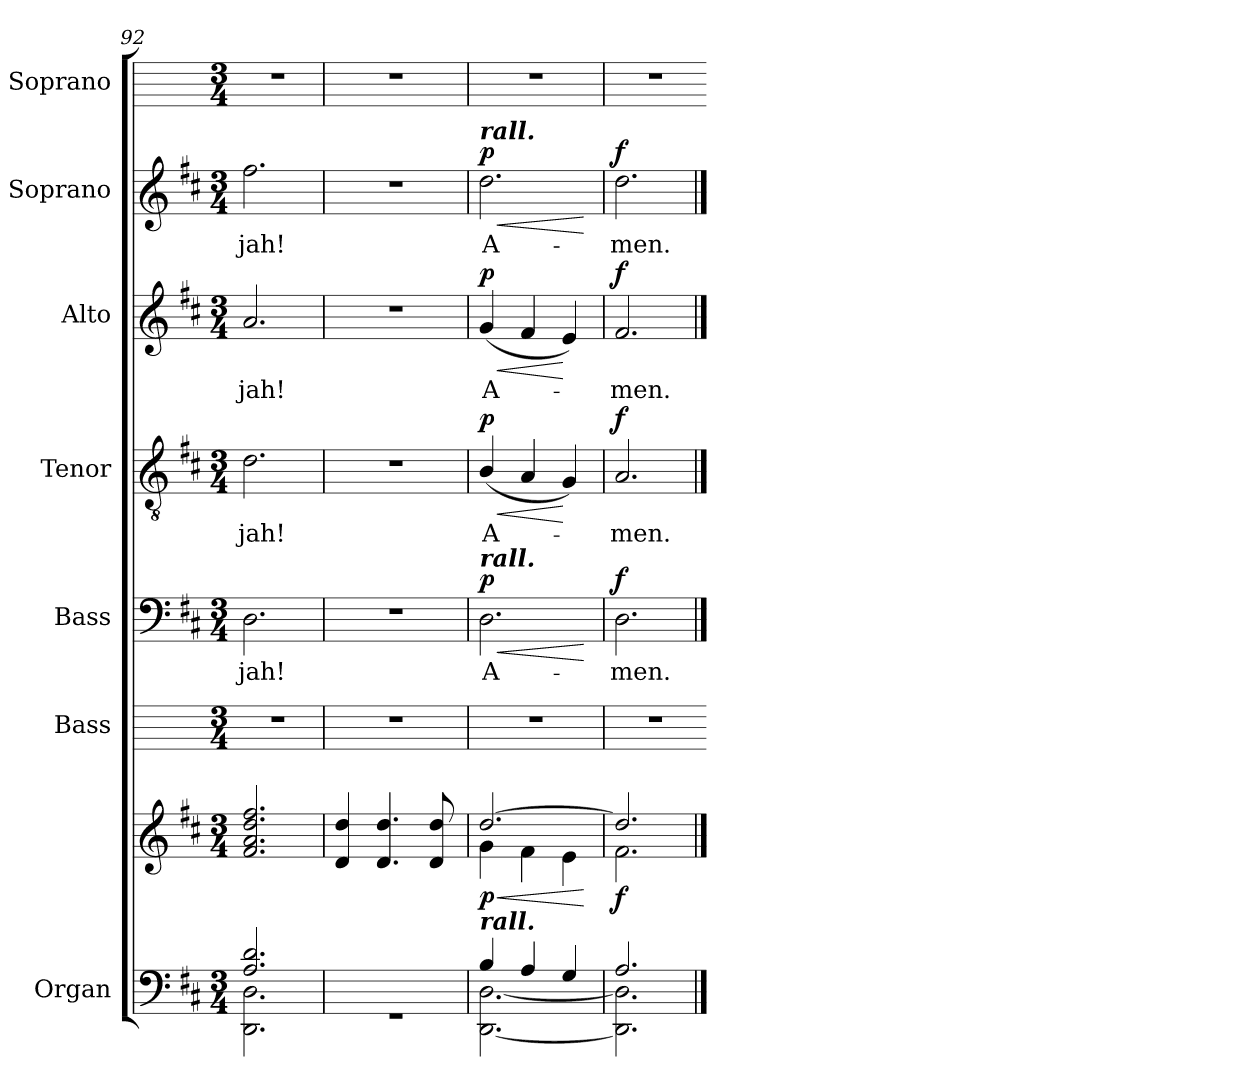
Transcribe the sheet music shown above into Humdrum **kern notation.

**kern	**kern	**dynam	**kern	**kern	**text	**dynam	**kern	**text	**dynam	**kern	**text	**dynam	**kern	**text	**dynam	**kern
*part7	*part7	*part7	*part6	*part5	*part5	*part5	*part4	*part4	*part4	*part3	*part3	*part3	*part2	*part2	*part2	*part1
*staff8	*staff7	*staff7/8	*staff6	*staff5	*staff5	*staff5	*staff4	*staff4	*staff4	*staff3	*staff3	*staff3	*staff2	*staff2	*staff2	*staff1
*I"Organ	*	*	*I"Bass	*I"Bass	*	*	*I"Tenor	*	*	*I"Alto	*	*	*I"Soprano	*	*	*I"Soprano
*	*	*	*I'B	*I'B	*	*	*I'T	*	*	*I'A	*	*	*I'S	*	*	*I'S
*clefF4	*clefG2	*	*	*clefF4	*	*	*clefGv2	*	*	*clefG2	*	*	*clefG2	*	*	*
*k[f#c#]	*k[f#c#]	*	*	*k[f#c#]	*	*	*k[f#c#]	*	*	*k[f#c#]	*	*	*k[f#c#]	*	*	*
*D:	*D:	*	*	*D:	*	*	*D:	*	*	*D:	*	*	*D:	*	*	*
*M3/4	*M3/4	*	*M3/4	*M3/4	*	*	*M3/4	*	*	*M3/4	*	*	*M3/4	*	*	*M3/4
=92	=92	=92	=92	=92	=92	=92	=92	=92	=92	=92	=92	=92	=92	=92	=92	=92
*^	*^	*	*	*	*	*	*	*	*	*	*	*	*	*	*	*
!	!	!	!	!	!	!	!LO:LY:b	!	!	!LO:LY:b	!	!	!LO:LY:b	!	!	!LO:LY:b	!	!
2.A/ 2.d/	2.DD\ 2.D\	2.f#/ 2.a/ 2.dd/ 2.ff#/	2.ryy	.	2.r	2.D	-jah!	.	2.d	jah!	.	2.a	jah!	.	2.ff#	-jah!	.	2.r
=93	=93	=93	=93	=93	=93	=93	=93	=93	=93	=93	=93	=93	=93	=93	=93	=93	=93	=93
!	!LO:N:vis=1	!	!	!	!	!LO:N:vis=1	!	!	!LO:N:vis=1	!	!	!LO:N:vis=1	!	!	!LO:N:vis=1	!	!	!
2.ryy	2.r	4d/ 4dd/	2.ryy	.	2.r	2.r	.	.	2.r	.	.	2.r	.	.	2.r	.	.	2.r
.	.	4.d/ 4.dd/	.	.	.	.	.	.	.	.	.	.	.	.	.	.	.	.
.	.	8d/ 8dd/	.	.	.	.	.	.	.	.	.	.	.	.	.	.	.	.
=94	=94	=94	=94	=94	=94	=94	=94	=94	=94	=94	=94	=94	=94	=94	=94	=94	=94	=94
!	!	!	!	!	!	!	!	!	!	!	!	!	!	!	!LO:TX:a:Bi:t=rall.	!	!	!
!	!	!	!	!	!	!LO:TX:a:Bi:t=rall.	!	!	!	!	!	!	!	!	!	!	!	!
!	!	!LO:TX:b:Bi:t=rall.	!	!	!	!	!	!	!	!	!	!	!	!	!	!	!	!
!	!	!	!	!LO:HP:b	!	!	!LO:LY:b	!LO:HP:b	!	!LO:LY:b	!LO:HP:b	!	!LO:LY:b	!LO:HP:b	!	!LO:LY:b	!LO:HP:b	!
!	!	!	!	!LO:DY:n=1:b	!	!	!	!LO:DY:n=1:b	!	!	!LO:DY:n=1:b	!	!	!LO:DY:n=1:b	!	!	!LO:DY:n=1:b	!
4B/	[2.DD\ [2.D\	[2.dd/	4g\	< p	2.r	2.D	A-	< p	(<4B/	A-	< p	(<4g	A-	< p	2.dd	A-	< p	2.r
4A/	.	.	4f#\	.	.	.	.	.	4A	.	.	4f#	.	.	.	.	.	.
4G/	.	.	4e\	.	.	.	.	.	4G)	.	[	4e)	.	[	.	.	.	.
*v	*v	*	*	*	*	*	*	*	*	*	*	*	*	*	*	*	*	*
*	*v	*v	*	*	*	*	*	*	*	*	*	*	*	*	*	*	*
.	.	[	.	.	.	[	.	.	.	.	.	.	.	.	[	.
=95	=95	=95	=95	=95	=95	=95	=95	=95	=95	=95	=95	=95	=95	=95	=95	=95
*^	*^	*	*	*	*	*	*	*	*	*	*	*	*	*	*	*
!	!	!	!	!LO:DY:b	!	!	!LO:LY:b	!LO:DY:b	!	!LO:LY:b	!LO:DY:b	!	!LO:LY:b	!LO:DY:b	!	!LO:LY:b	!LO:DY:b	!
2.A/	2.DD\] 2.D\]	2.dd/]	2.f#\	f	2.r	2.D	-men.	f	2.A	men.	f	2.f#	men.	f	2.dd	-men.	f	2.r
*v	*v	*	*	*	*	*	*	*	*	*	*	*	*	*	*	*	*	*
*	*v	*v	*	*	*	*	*	*	*	*	*	*	*	*	*	*	*
==	==	=	=	==	=	=	==	=	=	==	=	=	==	=	=	=
*-	*-	*-	*-	*-	*-	*-	*-	*-	*-	*-	*-	*-	*-	*-	*-	*-
